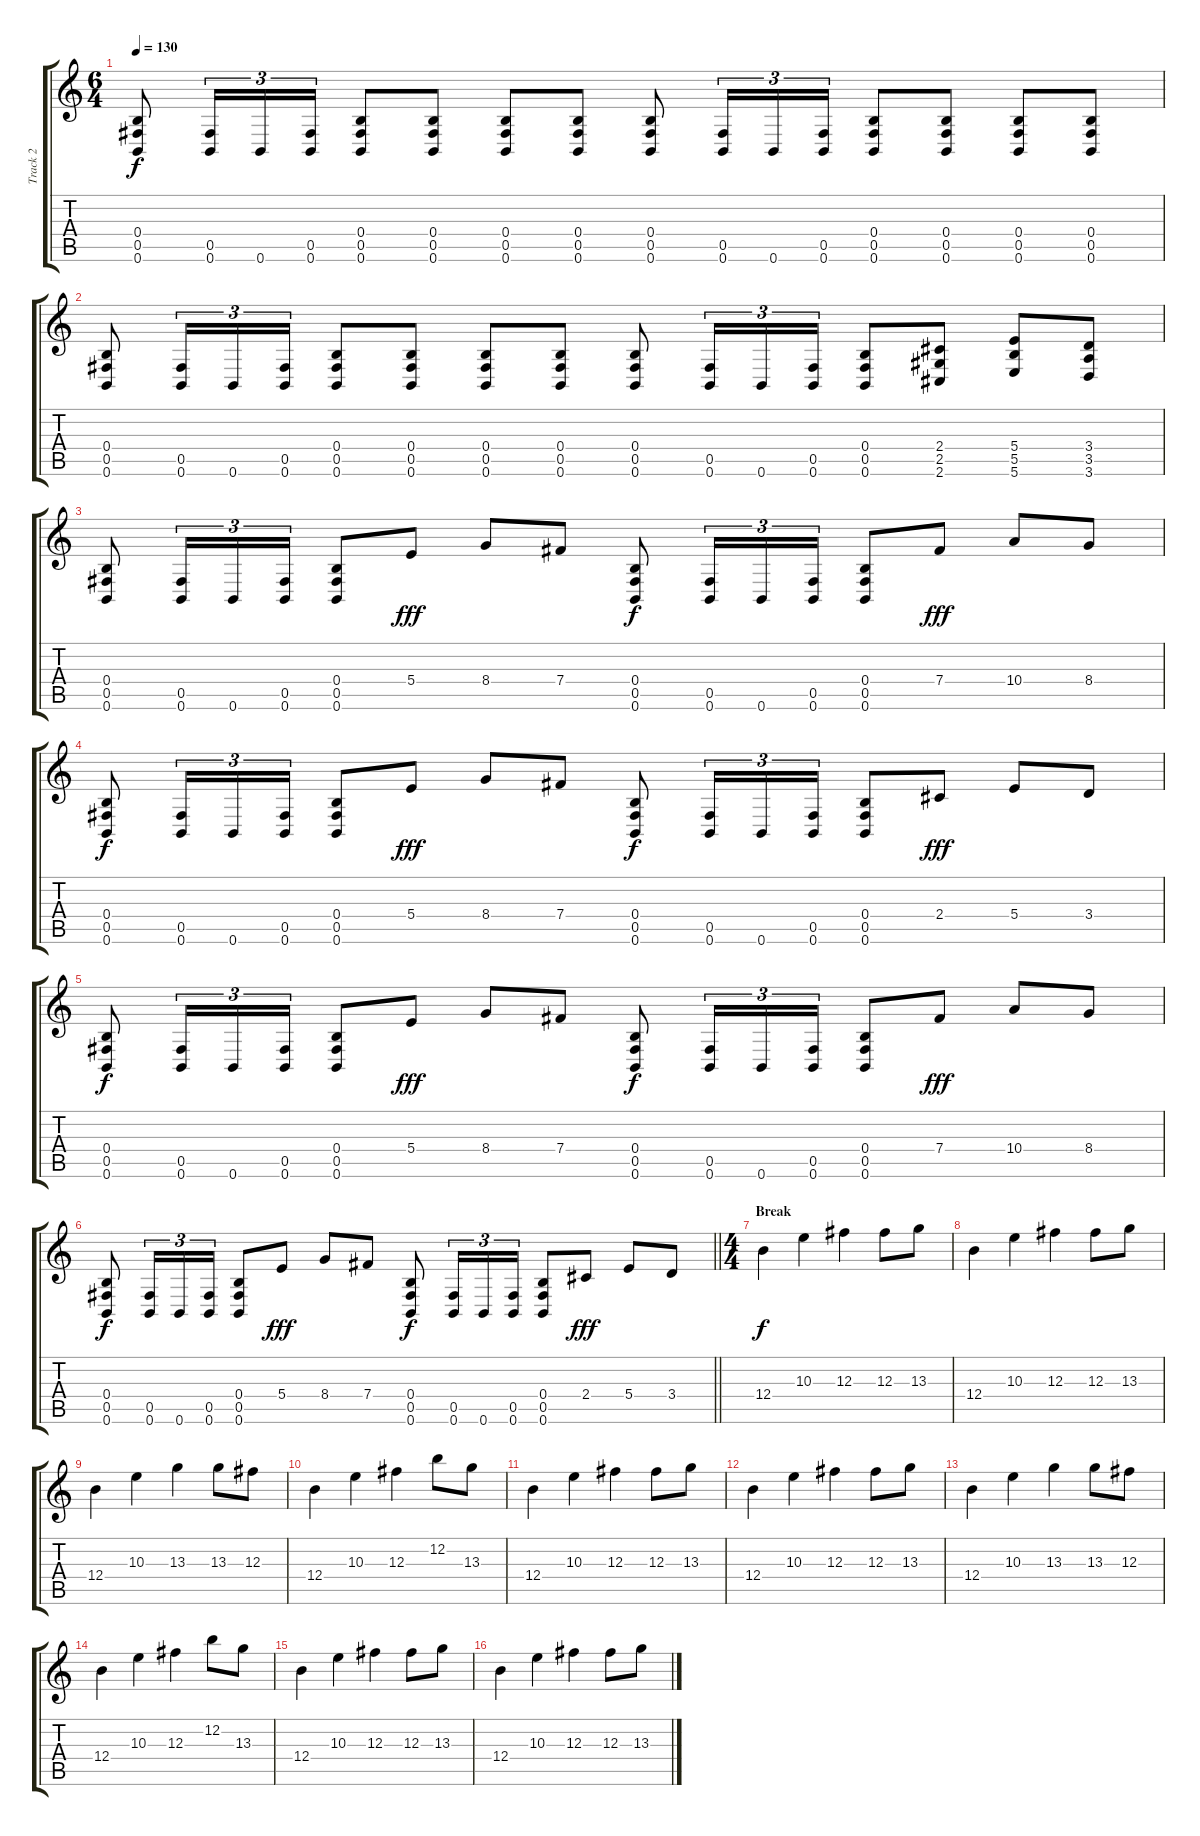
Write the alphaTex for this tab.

\track ("Track 2" "Track 2") {instrument distortionguitar}
\staff {score tabs}
\tuning (E4 B3 Gb3 B2 Gb2 B1) {hide}
\ts (6 4)
\tempo 130
\clef g2
\ks c
(0.4 0.5 0.6).8{dy f} (0.5 0.6).16{tu (3 2)} 0.6.16{tu (3 2)} (0.5 0.6).16{tu (3 2)} (0.4 0.5 0.6).8 (0.4 0.5 0.6).8 (0.4 0.5 0.6).8 (0.4 0.5 0.6).8 (0.4 0.5 0.6).8 (0.5 0.6).16{tu (3 2)} 0.6.16{tu (3 2)} (0.5 0.6).16{tu (3 2)} (0.4 0.5 0.6).8 (0.4 0.5 0.6).8 (0.4 0.5 0.6).8 (0.4 0.5 0.6).8 |
(0.4 0.5 0.6).8 (0.5 0.6).16{tu (3 2)} 0.6.16{tu (3 2)} (0.5 0.6).16{tu (3 2)} (0.4 0.5 0.6).8 (0.4 0.5 0.6).8 (0.4 0.5 0.6).8 (0.4 0.5 0.6).8 (0.4 0.5 0.6).8 (0.5 0.6).16{tu (3 2)} 0.6.16{tu (3 2)} (0.5 0.6).16{tu (3 2)} (0.4 0.5 0.6).8 (2.4 2.5 2.6).8 (5.4 5.5 5.6).8 (3.4 3.5 3.6).8 |
(0.4 0.5 0.6).8 (0.5 0.6).16{tu (3 2)} 0.6.16{tu (3 2)} (0.5 0.6).16{tu (3 2)} (0.4 0.5 0.6).8 5.4.8{dy fff} 8.4.8 7.4.8 (0.4 0.5 0.6).8{dy f} (0.5 0.6).16{tu (3 2)} 0.6.16{tu (3 2)} (0.5 0.6).16{tu (3 2)} (0.4 0.5 0.6).8 7.4.8{dy fff} 10.4.8 8.4.8 |
(0.4 0.5 0.6).8{dy f} (0.5 0.6).16{tu (3 2)} 0.6.16{tu (3 2)} (0.5 0.6).16{tu (3 2)} (0.4 0.5 0.6).8 5.4.8{dy fff} 8.4.8 7.4.8 (0.4 0.5 0.6).8{dy f} (0.5 0.6).16{tu (3 2)} 0.6.16{tu (3 2)} (0.5 0.6).16{tu (3 2)} (0.4 0.5 0.6).8 2.4.8{dy fff} 5.4.8 3.4.8 |
(0.4 0.5 0.6).8{dy f} (0.5 0.6).16{tu (3 2)} 0.6.16{tu (3 2)} (0.5 0.6).16{tu (3 2)} (0.4 0.5 0.6).8 5.4.8{dy fff} 8.4.8 7.4.8 (0.4 0.5 0.6).8{dy f} (0.5 0.6).16{tu (3 2)} 0.6.16{tu (3 2)} (0.5 0.6).16{tu (3 2)} (0.4 0.5 0.6).8 7.4.8{dy fff} 10.4.8 8.4.8 |
\barLineRight lightlight
(0.4 0.5 0.6).8{dy f} (0.5 0.6).16{tu (3 2)} 0.6.16{tu (3 2)} (0.5 0.6).16{tu (3 2)} (0.4 0.5 0.6).8 5.4.8{dy fff} 8.4.8 7.4.8 (0.4 0.5 0.6).8{dy f} (0.5 0.6).16{tu (3 2)} 0.6.16{tu (3 2)} (0.5 0.6).16{tu (3 2)} (0.4 0.5 0.6).8 2.4.8{dy fff} 5.4.8 3.4.8 |
\ts (4 4)
\section ("" "Break")
12.4.4{dy f volume 10 instrument electricguitarjazz} 10.3.4 12.3.4 12.3.8 13.3.8 |
12.4.4 10.3.4 12.3.4 12.3.8 13.3.8 |
12.4.4 10.3.4 13.3.4 13.3.8 12.3.8 |
12.4.4 10.3.4 12.3.4 12.2.8 13.3.8 |
12.4.4 10.3.4 12.3.4 12.3.8 13.3.8 |
12.4.4 10.3.4 12.3.4 12.3.8 13.3.8 |
12.4.4 10.3.4 13.3.4 13.3.8 12.3.8 |
12.4.4 10.3.4 12.3.4 12.2.8 13.3.8 |
12.4.4 10.3.4 12.3.4 12.3.8 13.3.8 |
12.4.4 10.3.4 12.3.4 12.3.8 13.3.8
